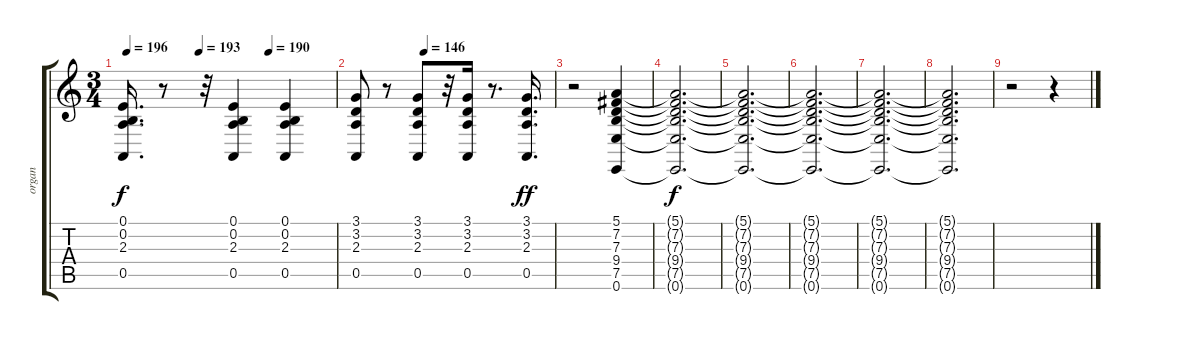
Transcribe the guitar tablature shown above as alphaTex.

\track ("organ" "organ") {instrument rockorgan}
\staff {score tabs}
\tuning (E4 B3 G3 D3 A2 E2) {hide}
\ts (3 4)
\tempo 196
\tempo (193 0.3472222222222222)
\tempo (190 0.6805555555555556)
\clef g2
\ks c
(0.1 0.2 2.3 0.5).16{d dy f} r.8 r.32 (0.1 0.2 2.3 0.5).4 (0.1 0.2 2.3 0.5).4 |
\tempo (146 0.3472222222222222)
(3.1 3.2 2.3 0.5).8 r.8 (3.1 3.2 2.3 0.5).8 r.32 (3.1 3.2 2.3 0.5).16 r.8{d} (3.1 3.2 2.3 0.5).16{d dy ff} |
r.2 (5.1 7.2 7.3 9.4 7.5 0.6).4 |
(5.1{t} 7.2{t} 7.3{t} 9.4{t} 7.5{t} 0.6{t}).2{d dy f} |
(5.1{t} 7.2{t} 7.3{t} 9.4{t} 7.5{t} 0.6{t}).2{d} |
(5.1{t} 7.2{t} 7.3{t} 9.4{t} 7.5{t} 0.6{t}).2{d} |
(5.1{t} 7.2{t} 7.3{t} 9.4{t} 7.5{t} 0.6{t}).2{d} |
(5.1{t} 7.2{t} 7.3{t} 9.4{t} 7.5{t} 0.6{t}).2{d} |
r.2 r.4
